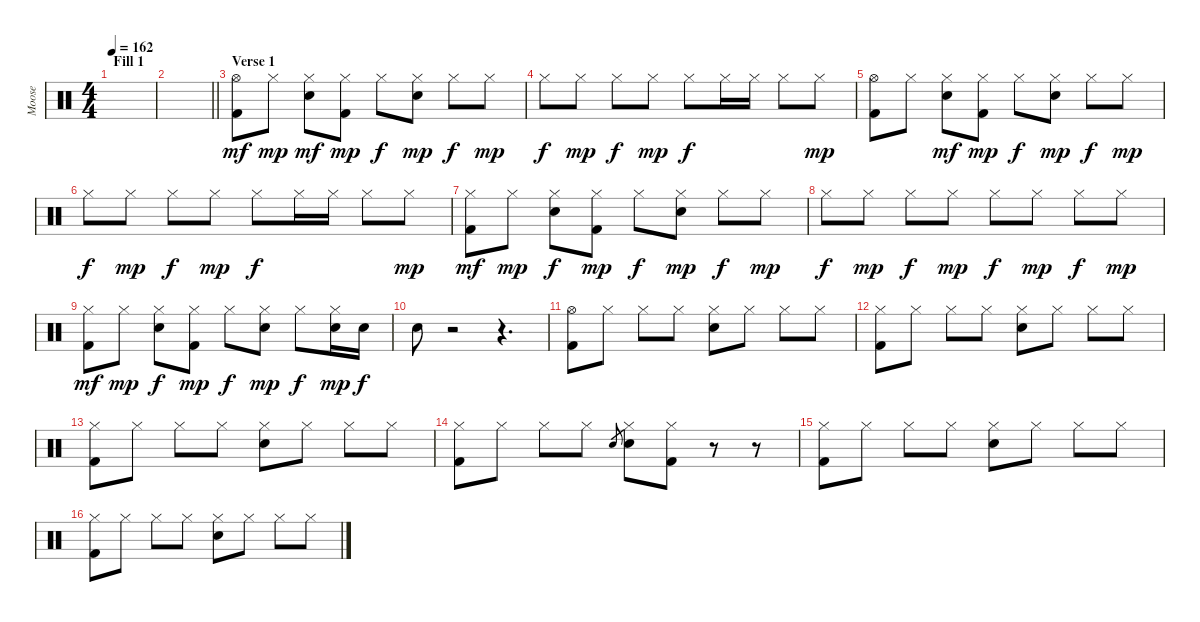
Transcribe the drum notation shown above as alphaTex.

\track ("Moose" "Moose") {instrument percussion}
\staff {score}
\articulation defaults
\ts (4 4)
\section ("" "Fill 1")
\tempo 162
\clef neutral
\ks c
|
\barLineRight lightlight
|
\section ("" "Verse 1")
("Kick (hit) 2" "Hi-Hat (open)").8{dy mf} "Hi-Hat (closed)".8{dy mp} ("Snare (hit) 2" "Hi-Hat (closed)").8{dy mf} ("Kick (hit) 2" "Hi-Hat (closed)").8{dy mp} "Hi-Hat (closed)".8{dy f} ("Snare (hit) 2" "Hi-Hat (closed)").8{dy mp} "Hi-Hat (closed)".8{dy f} "Hi-Hat (closed)".8{dy mp} |
"Hi-Hat (closed)".8{dy f} "Hi-Hat (closed)".8{dy mp} "Hi-Hat (closed)".8{dy f} "Hi-Hat (closed)".8{dy mp} "Hi-Hat (closed)".8{dy f} "Hi-Hat (closed)".16 "Hi-Hat (closed)".16 "Hi-Hat (closed)".8 "Hi-Hat (closed)".8{dy mp} |
("Kick (hit) 2" "Hi-Hat (open)").8 "Hi-Hat (closed)".8 ("Snare (hit) 2" "Hi-Hat (closed)").8{dy mf} ("Kick (hit) 2" "Hi-Hat (closed)").8{dy mp} "Hi-Hat (closed)".8{dy f} ("Snare (hit) 2" "Hi-Hat (closed)").8{dy mp} "Hi-Hat (closed)".8{dy f} "Hi-Hat (closed)".8{dy mp} |
"Hi-Hat (closed)".8{dy f} "Hi-Hat (closed)".8{dy mp} "Hi-Hat (closed)".8{dy f} "Hi-Hat (closed)".8{dy mp} "Hi-Hat (closed)".8{dy f} "Hi-Hat (closed)".16 "Hi-Hat (closed)".16 "Hi-Hat (closed)".8 "Hi-Hat (closed)".8{dy mp} |
("Kick (hit) 2" "Hi-Hat (closed)").8{dy mf} "Hi-Hat (closed)".8{dy mp} ("Snare (hit) 2" "Hi-Hat (closed)").8{dy f} ("Kick (hit) 2" "Hi-Hat (closed)").8{dy mp} "Hi-Hat (closed)".8{dy f} ("Snare (hit) 2" "Hi-Hat (closed)").8{dy mp} "Hi-Hat (closed)".8{dy f} "Hi-Hat (closed)".8{dy mp} |
"Hi-Hat (closed)".8{dy f} "Hi-Hat (closed)".8{dy mp} "Hi-Hat (closed)".8{dy f} "Hi-Hat (closed)".8{dy mp} "Hi-Hat (closed)".8{dy f} "Hi-Hat (closed)".8{dy mp} "Hi-Hat (closed)".8{dy f} "Hi-Hat (closed)".8{dy mp} |
("Kick (hit) 2" "Hi-Hat (closed)").8{dy mf} "Hi-Hat (closed)".8{dy mp} ("Snare (hit) 2" "Hi-Hat (closed)").8{dy f} ("Kick (hit) 2" "Hi-Hat (closed)").8{dy mp} "Hi-Hat (closed)".8{dy f} ("Snare (hit) 2" "Hi-Hat (closed)").8{dy mp} "Hi-Hat (closed)".8{dy f} ("Snare (hit) 2" "Hi-Hat (closed)").16{dy mp} "Snare (hit) 2".16{dy f} |
"Snare (hit) 2".8 r.2 r.4{d} |
("Kick (hit) 2" "Hi-Hat (open)").8 "Hi-Hat (closed)".8 "Hi-Hat (closed)".8 "Hi-Hat (closed)".8 ("Snare (hit) 2" "Hi-Hat (closed)").8 "Hi-Hat (closed)".8 "Hi-Hat (closed)".8 "Hi-Hat (closed)".8 |
("Kick (hit) 2" "Hi-Hat (closed)").8 "Hi-Hat (closed)".8 "Hi-Hat (closed)".8 "Hi-Hat (closed)".8 ("Snare (hit) 2" "Hi-Hat (closed)").8 "Hi-Hat (closed)".8 "Hi-Hat (closed)".8 "Hi-Hat (closed)".8 |
("Kick (hit) 2" "Hi-Hat (closed)").8 "Hi-Hat (closed)".8 "Hi-Hat (closed)".8 "Hi-Hat (closed)".8 ("Snare (hit) 2" "Hi-Hat (closed)").8 "Hi-Hat (closed)".8 "Hi-Hat (closed)".8 "Hi-Hat (closed)".8 |
("Kick (hit) 2" "Hi-Hat (closed)").8 "Hi-Hat (closed)".8 "Hi-Hat (closed)".8 "Hi-Hat (closed)".8 "Snare (hit) 2".8{gr} ("Snare (hit) 2" "Hi-Hat (closed)").8 ("Kick (hit) 2" "Hi-Hat (closed)").8 r.8 r.8 |
("Kick (hit) 2" "Hi-Hat (closed)").8 "Hi-Hat (closed)".8 "Hi-Hat (closed)".8 "Hi-Hat (closed)".8 ("Snare (hit) 2" "Hi-Hat (closed)").8 "Hi-Hat (closed)".8 "Hi-Hat (closed)".8 "Hi-Hat (closed)".8 |
("Kick (hit) 2" "Hi-Hat (closed)").8 "Hi-Hat (closed)".8 "Hi-Hat (closed)".8 "Hi-Hat (closed)".8 ("Snare (hit) 2" "Hi-Hat (closed)").8 "Hi-Hat (closed)".8 "Hi-Hat (closed)".8 "Hi-Hat (closed)".8
